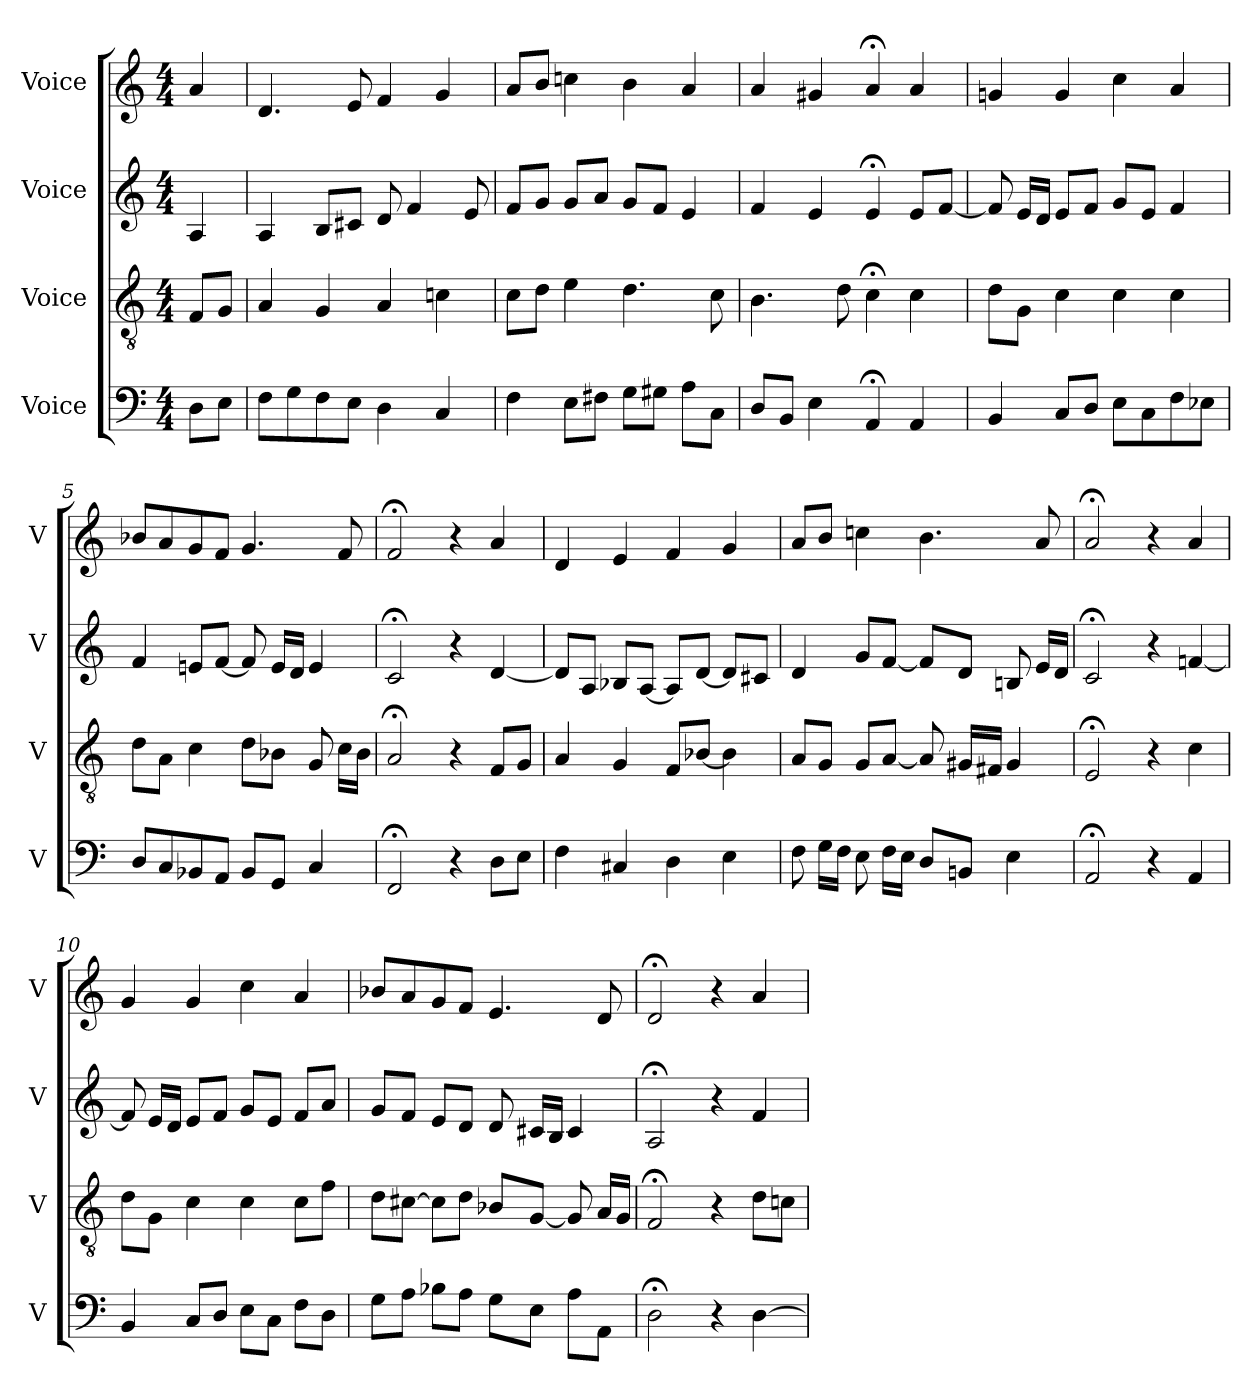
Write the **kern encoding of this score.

**kern	**kern	**kern	**kern
*part4	*part3	*part2	*part1
*staff4	*staff3	*staff2	*staff1
*I"Voice	*I"Voice	*I"Voice	*I"Voice
*I'V	*I'V	*I'V	*I'V
*clefF4	*clefGv2	*clefG2	*clefG2
*k[]	*k[]	*k[]	*k[]
*M4/4	*M4/4	*M4/4	*M4/4
*MM100	*MM100	*MM100	*MM100
=	=	=	=
8D\L	8F/L	4A/	4a/
8E\J	8G/J	.	.
=1	=1	=1	=1
8F\L	4A/	4A/	4.d/
8G\	.	.	.
8F\	4G/	8B/L	.
8E\J	.	8c#X/J	8e/
4D\	4A/	8d/	4f/
.	.	4f/	.
4C/	4cn\	.	4g/
.	.	8e/	.
=2	=2	=2	=2
4F\	8c\L	8f/L	8a/L
.	8d\J	8g/J	8b/J
8E\L	4e\	8g/L	4ccn\
8F#X\J	.	8a/J	.
8G\L	4.d\	8g/L	4b\
8G#X\J	.	8f/J	.
8A\L	.	4e/	4a/
8C\J	8c\	.	.
=3	=3	=3	=3
8D/L	4.B\	4f/	4a/
8BB/J	.	.	.
4E\	.	4e/	4g#X/
.	8d\	.	.
4AA;/	4c;\	4e;/	4a;/
4AA/	4c\	8e/L	4a/
.	.	[8f/J	.
!!LO:LB:g=z
=4	=4	=4	=4
4BB/	8d\L	8f/]	4gn/
.	8G\J	16e/LL	.
.	.	16d/JJ	.
8C/L	4c\	8e/L	4g/
8D/J	.	8f/J	.
8E\L	4c\	8g/L	4cc\
8C\	.	8e/J	.
8F\	4c\	4f/	4a/
8E-X\J	.	.	.
=5	=5	=5	=5
8D/L	8d\L	4f/	8b-X/L
8C/	8A\J	.	8a/
8BB-X/	4c\	8en/L	8g/
8AA/J	.	[8f/J	8f/J
8BB-/L	8d\L	8f/]	4.g/
8GG/J	8B-X\J	16e/LL	.
.	.	16d/JJ	.
4C/	8G/	4e/	.
.	16c\LL	.	8f/
.	16B-\JJ	.	.
=6	=6	=6	=6
2FF;/	2A;/	2c;/	2f;/
4r	4r	4r	4r
8D\L	8F/L	[4d/	4a/
8E\J	8G/J	.	.
=7	=7	=7	=7
4F\	4A/	8d/L]	4d/
.	.	8A/J	.
4C#X/	4G/	8B-X/L	4e/
.	.	[8A/J	.
4D\	8F/L	8A/L]	4f/
.	[8B-X/J	[8d/J	.
4E\	4B-\]	8d/L]	4g/
.	.	8c#X/J	.
!!LO:LB:g=z
=8	=8	=8	=8
8F\	8A/L	4d/	8a/L
16G\LL	8G/J	.	8b/J
16F\JJ	.	.	.
8E\	8G/L	8g/L	4ccn\
16F\LL	[8A/J	[8f/J	.
16E\JJ	.	.	.
8D/L	8A/]	8f/L]	4.b\
8BBn/J	16G#X/LL	8d/J	.
.	16F#X/JJ	.	.
4E\	4G#/	8Bn/	.
.	.	16e/LL	8a/
.	.	16d/JJ	.
=9	=9	=9	=9
2AA;/	2E;/	2c;/	2a;/
4r	4r	4r	4r
4AA/	4c\	[4fn/	4a/
=10	=10	=10	=10
4BB/	8d\L	8f/]	4g/
.	8G\J	16e/LL	.
.	.	16d/JJ	.
8C/L	4c\	8e/L	4g/
8D/J	.	8f/J	.
8E\L	4c\	8g/L	4cc\
8C\J	.	8e/J	.
8F\L	8c\L	8f/L	4a/
8D\J	8f\J	8a/J	.
=11	=11	=11	=11
8G\L	8d\L	8g/L	8b-X/L
8A\J	[8c#X\J	8f/J	8a/
8B-X\L	8c#\L]	8e/L	8g/
8A\J	8d\J	8d/J	8f/J
8G\L	8B-X/L	8d/	4.e/
8E\J	[8G/J	16c#X/LL	.
.	.	16B/JJ	.
8A\L	8G/]	4c#/	.
8AA\J	16A/LL	.	8d/
.	16G/JJ	.	.
!!LO:PB:g=z
=12	=12	=12	=12
2D;\	2F;/	2A;/	2d;/
4r	4r	4r	4r
[4D\	8d\L	4f/	4a/
.	8cn\J	.	.
=	=	=	=
*-	*-	*-	*-
